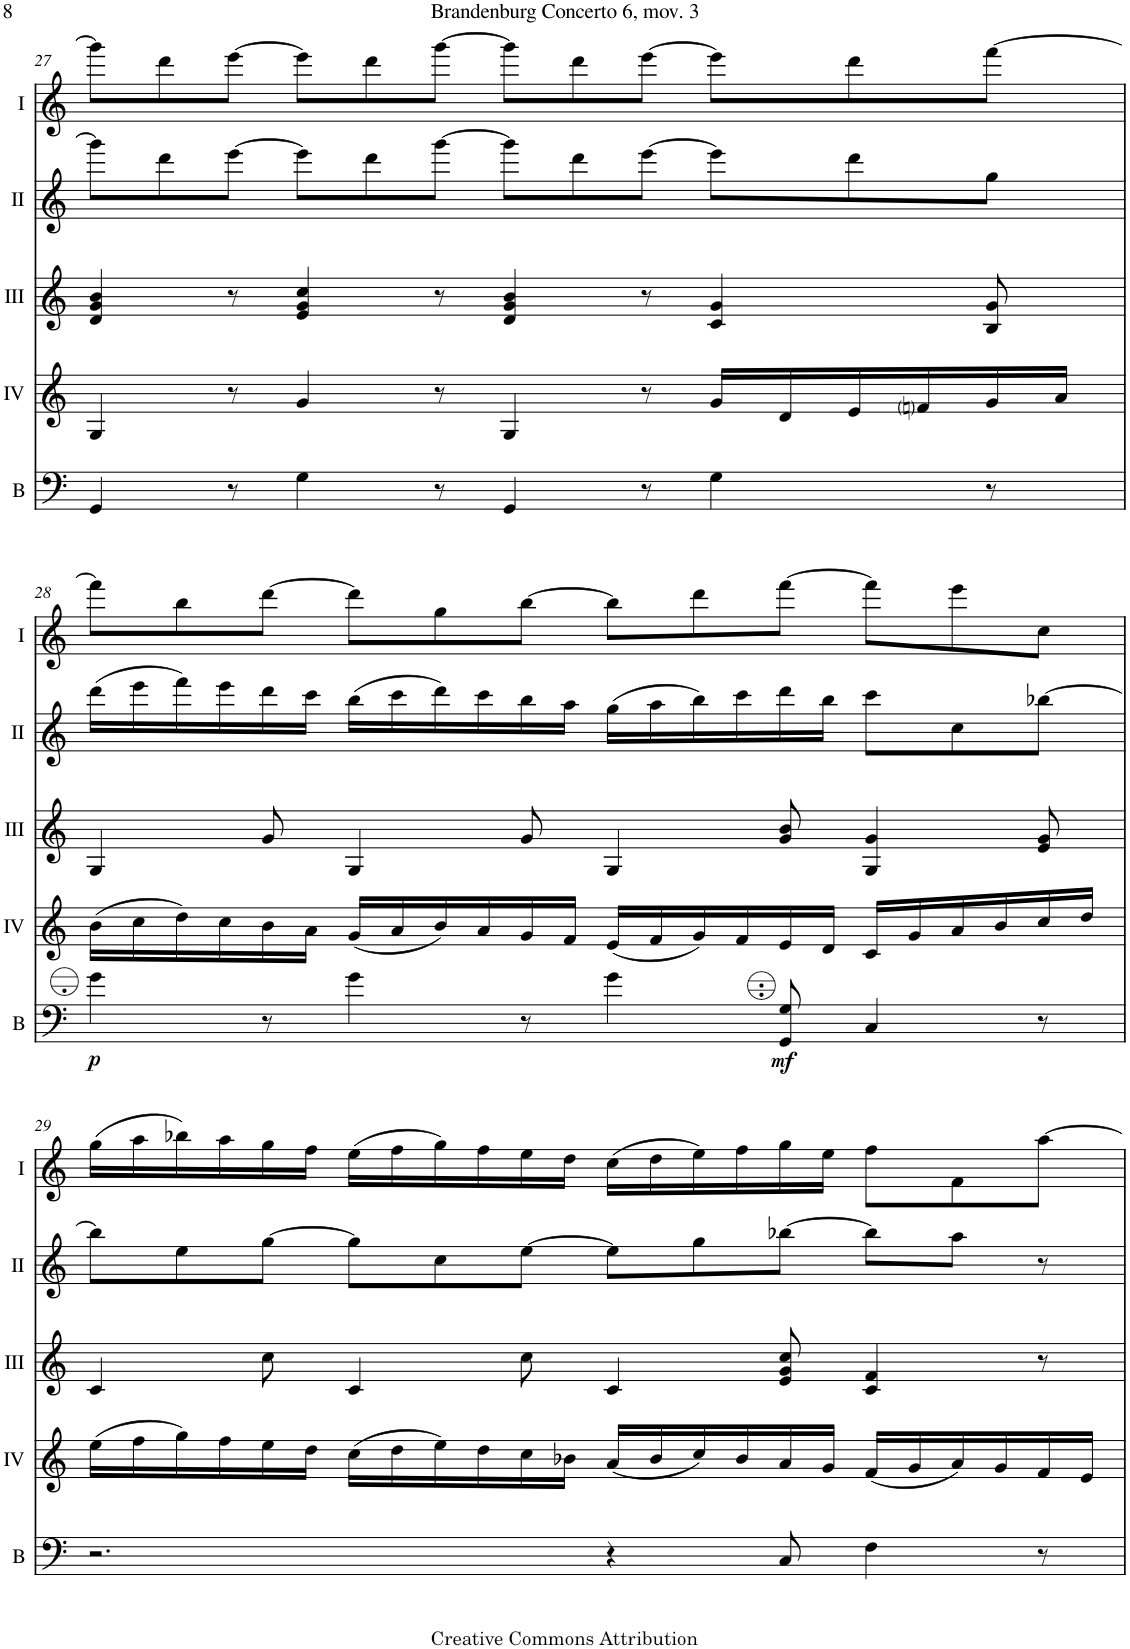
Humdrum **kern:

**kern	**dynam	**kern	**kern	**kern	**kern
*part5	*part5	*part4	*part3	*part2	*part1
*staff5	*staff5	*staff4	*staff3	*staff2	*staff1
*I"Bass	*	*I"Acc. 4	*I"Acc. 3	*I"Acc. 2	*I"Acc. 1
*I'B	*	*	*	*	*
!!LO:PB:g=z
*clefF4	*	*clefG2	*clefG2	*clefG2	*clefG2
*Trd7c12	*	*Trd7c12	*	*Trd7c12	*Trd7c12
*k[]	*	*k[]	*k[]	*k[]	*k[]
*M12/8	*	*M12/8	*M12/8	*M12/8	*M12/8
=27	=27	=27	=27	=27	=27
4GG/	.	4G/	4d/ 4g/ 4b/	8ggg\L]	8ggg\L]
.	.	.	.	8ddd\	8ddd\
8r	.	8r	8r	[8eee\J	[8eee\J
4G\	.	4g/	4e/ 4g/ 4cc/	8eee\L]	8eee\L]
.	.	.	.	8ddd\	8ddd\
8r	.	8r	8r	[8ggg\J	[8ggg\J
4GG/	.	4G/	4d/ 4g/ 4b/	8ggg\L]	8ggg\L]
.	.	.	.	8ddd\	8ddd\
8r	.	8r	8r	[8eee\J	[8eee\J
4G\	.	16g/LL	4c/ 4g/	8eee\L]	8eee\L]
.	.	16d/	.	.	.
.	.	16e/	.	8ddd\	8ddd\
.	.	16fni/	.	.	.
8r	.	16g/	8B/ 8g/	8gg\J	[8fff\J
.	.	16a/JJ	.	.	.
!!LO:LB:g=z
=28	=28	=28	=28	=28	=28
!	!LO:DY:b	!	!	!	!
4g\	p	(16b\LL	4G/	(16ddd\LL	8fff\L]
.	.	16cc\	.	16eee\	.
.	.	16dd\)	.	16fff\)	8bb\
.	.	16cc\	.	16eee\	.
8r	.	16b\	8g/	16ddd\	[8ddd\J
.	.	16a\JJ	.	16ccc\JJ	.
4g\	.	(16g/LL	4G/	(16bb\LL	8ddd\L]
.	.	16a/	.	16ccc\	.
.	.	16b/)	.	16ddd\)	8gg\
.	.	16a/	.	16ccc\	.
8r	.	16g/	8g/	16bb\	[8bb\J
.	.	16f/JJ	.	16aa\JJ	.
4g\	.	(16e/LL	4G/	(16gg\LL	8bb\L]
.	.	16f/	.	16aa\	.
.	.	16g/)	.	16bb\)	8ddd\
.	.	16f/	.	16ccc\	.
!	!LO:DY:b	!	!	!	!
8GG/ 8G/	mf	16e/	8g/ 8b/	16ddd\	[8fff\J
.	.	16d/JJ	.	16bb\JJ	.
4C/	.	16c/LL	4G/ 4g/	8ccc\L	8fff\L]
.	.	16g/	.	.	.
.	.	16a/	.	8cc\	8eee\
.	.	16b/	.	.	.
8r	.	16cc/	8e/ 8g/	[8bb-X\J	8cc\J
.	.	16dd/JJ	.	.	.
!!LO:LB:g=z
=29	=29	=29	=29	=29	=29
2.r	.	(16ee\LL	4c/	8bb-\L]	(16gg\LL
.	.	16ff\	.	.	16aa\
.	.	16gg\)	.	8ee\	16bb-X\)
.	.	16ff\	.	.	16aa\
.	.	16ee\	8cc\	[8gg\J	16gg\
.	.	16dd\JJ	.	.	16ff\JJ
.	.	(16cc\LL	4c/	8gg\L]	(16ee\LL
.	.	16dd\	.	.	16ff\
.	.	16ee\)	.	8cc\	16gg\)
.	.	16dd\	.	.	16ff\
.	.	16cc\	8cc\	[8ee\J	16ee\
.	.	16b-X\JJ	.	.	16dd\JJ
4r	.	(16a/LL	4c/	8ee\L]	(16cc\LL
.	.	16b-/	.	.	16dd\
.	.	16cc/)	.	8gg\	16ee\)
.	.	16b-/	.	.	16ff\
8C/	.	16a/	8e/ 8g/ 8cc/	[8bb-X\J	16gg\
.	.	16g/JJ	.	.	16ee\JJ
4F\	.	(16f/LL	4c/ 4f/	8bb-\L]	8ff\L
.	.	16g/	.	.	.
.	.	16a/)	.	8aa\J	8f\
.	.	16g/	.	.	.
8r	.	16f/	8r	8r	[8aa\J
.	.	16e/JJ	.	.	.
=	=	=	=	=	=
*-	*-	*-	*-	*-	*-
